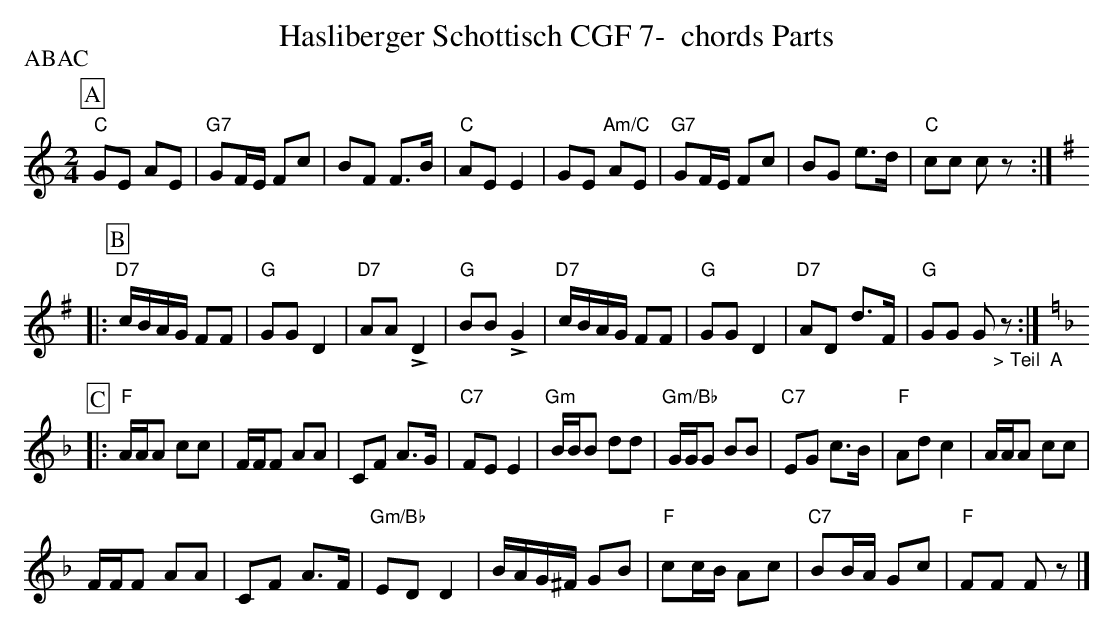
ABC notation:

X:1
T:Hasliberger Schottisch CGF 7-  chords Parts
P:ABAC
M:2/4
L:1/8
K:Cmaj%%MIDI gchordon
[P:A] "C"GE AE | "G7"GF/2E/2 Fc | BF F>B | "C"AEE2 | GE "Am/C"AE | "G7"GF/2E/2 Fc | BG e>d | "C"cc cz :: [K:Gmaj]
[P:B] "D7"c/2B/2A/2G/2 FF | "G"GGD2 | "D7"AA!>!D2 | "G"BB!>!G2 | "D7"c/2B/2A/2G/2 FF | "G"GGD2 | "D7"AD d>F | "G"GG G"_> Teil  A"z :| [K:Fmaj]
[P:C] |: "F"A/2A/2A cc | F/2F/2F AA | CF A>G | "C7"FEE2 | "Gm"B/2B/2B dd | "Gm/Bb"G/2G/2G BB | "C7"EG c>B | "F"Adc2 | A/2A/2A cc |
F/2F/2F AA | CF A>F | "Gm/Bb"EDD2 | B/2A/2G/2^F/2 GB | "F"cc/2B/2 Ac | "C7"BB/2A/2 Gc | "F"FF Fz |]
